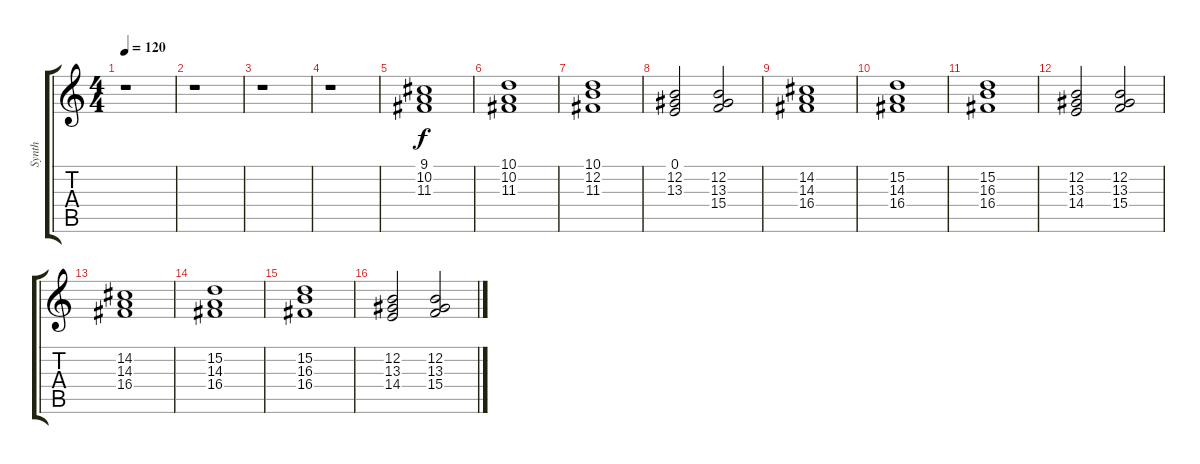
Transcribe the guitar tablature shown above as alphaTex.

\track ("Synth" "Synth") {instrument synthstrings1}
\staff {score tabs}
\tuning (E4 B3 G3 D3 A2 E2) {hide}
\ts (4 4)
\tempo 120
\clef g2
\ks c
r.1{dy f instrument synthstrings1} |
r.1 |
r.1 |
r.1 |
(9.1 10.2 11.3).1 |
(10.1 10.2 11.3).1 |
(10.1 12.2 11.3).1 |
(0.1 12.2 13.3).2 (12.2 13.3 15.4).2 |
(14.2 14.3 16.4).1 |
(15.2 14.3 16.4).1 |
(15.2 16.3 16.4).1 |
(12.2 13.3 14.4).2 (12.2 13.3 15.4).2 |
(14.2 14.3 16.4).1 |
(15.2 14.3 16.4).1 |
(15.2 16.3 16.4).1 |
(12.2 13.3 14.4).2 (12.2 13.3 15.4).2
